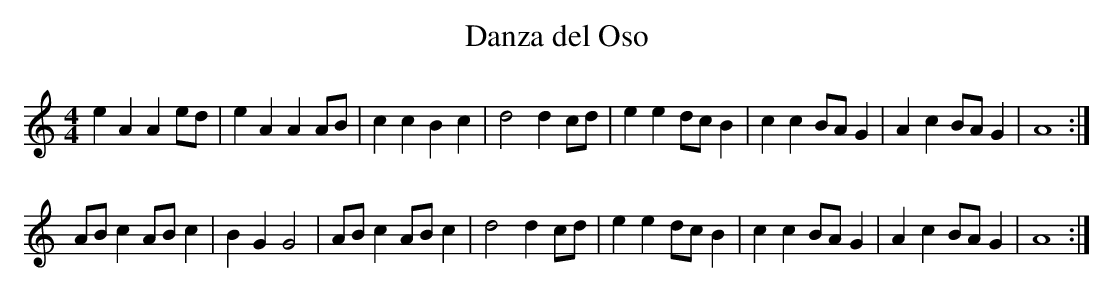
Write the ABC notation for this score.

X:1
T:Danza del Oso
M:4/4
K:Am
e2A2 A2ed|e2A2 A2AB|c2c2 B2c2|d4 d2cd|\
e2e2 dcB2|c2c2 BAG2|A2c2 BAG2|A8 :|
ABc2 ABc2 |B2G2 G4|ABc2 ABc2|d4 d2cd|\
e2e2 dcB2|c2c2 BAG2|A2c2 BAG2|A8 :|
